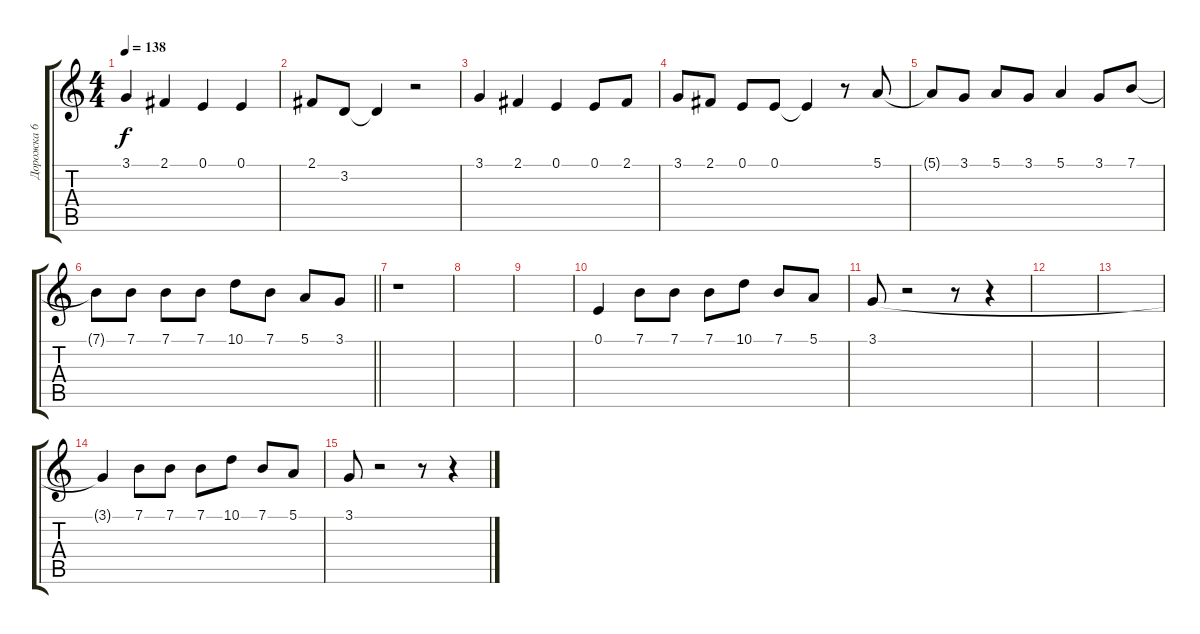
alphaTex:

\track ("Дорожка 6" "Дорожка 6") {instrument brasssection}
\staff {score tabs}
\tuning (E4 B3 G3 D3 A2 E2) {hide}
\ts (4 4)
\tempo 138
\clef g2
\ks c
3.1.4{dy f} 2.1.4 0.1.4 0.1.4 |
2.1.8 3.2.8 3.2{t}.4 r.2 |
3.1.4 2.1.4 0.1.4 0.1.8 2.1.8 |
3.1.8 2.1.8 0.1.8 0.1.8 0.1{t}.4 r.8 5.1.8 |
5.1{t}.8 3.1.8 5.1.8 3.1.8 5.1.4 3.1.8 7.1.8 |
\barLineRight lightlight
7.1{t}.8 7.1.8 7.1.8 7.1.8 10.1.8 7.1.8 5.1.8 3.1.8 |
r.1{volume 0} |
|
|
0.1.4{volume 16} 7.1.8 7.1.8 7.1.8 10.1.8 7.1.8 5.1.8 |
3.1.8 r.2{volume 0} r.8 r.4 |
|
|
3.1{t}.4{volume 16} 7.1.8 7.1.8 7.1.8 10.1.8 7.1.8 5.1.8 |
3.1.8 r.2{volume 0} r.8 r.4
